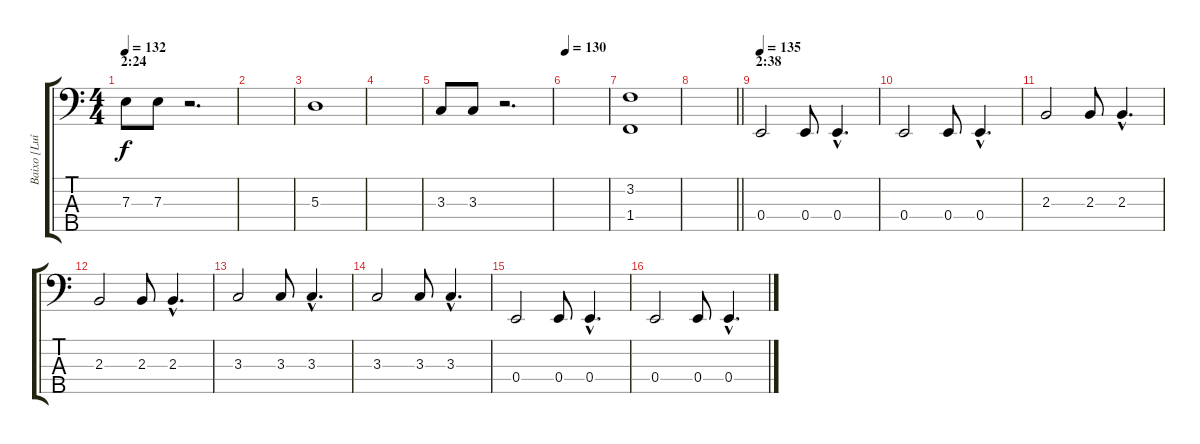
\track ("Baixo [Luís Mariutti, o Jesus]" "Baixo [Luí") {instrument electricbassfinger}
\staff {score tabs}
\tuning (G2 D2 A1 E1 B0) {hide}
\ts (4 4)
\section ("" "2:24")
\tempo 132
\clef f4
\ks c
7.3.8{dy f} 7.3.8 r.2{d} |
|
5.3.1 |
|
3.3.8 3.3.8 r.2{d} |
\tempo 130
|
(3.2 1.4).1 |
\barLineRight lightlight
|
\section ("" "2:38")
\tempo 135
0.4.2 0.4.8 0.4{hac}.4{d} |
0.4.2 0.4.8 0.4{hac}.4{d} |
2.3.2 2.3.8 2.3{hac}.4{d} |
2.3.2 2.3.8 2.3{hac}.4{d} |
3.3.2 3.3.8 3.3{hac}.4{d} |
3.3.2 3.3.8 3.3{hac}.4{d} |
0.4.2 0.4.8 0.4{hac}.4{d} |
0.4.2 0.4.8 0.4{hac}.4{d}
